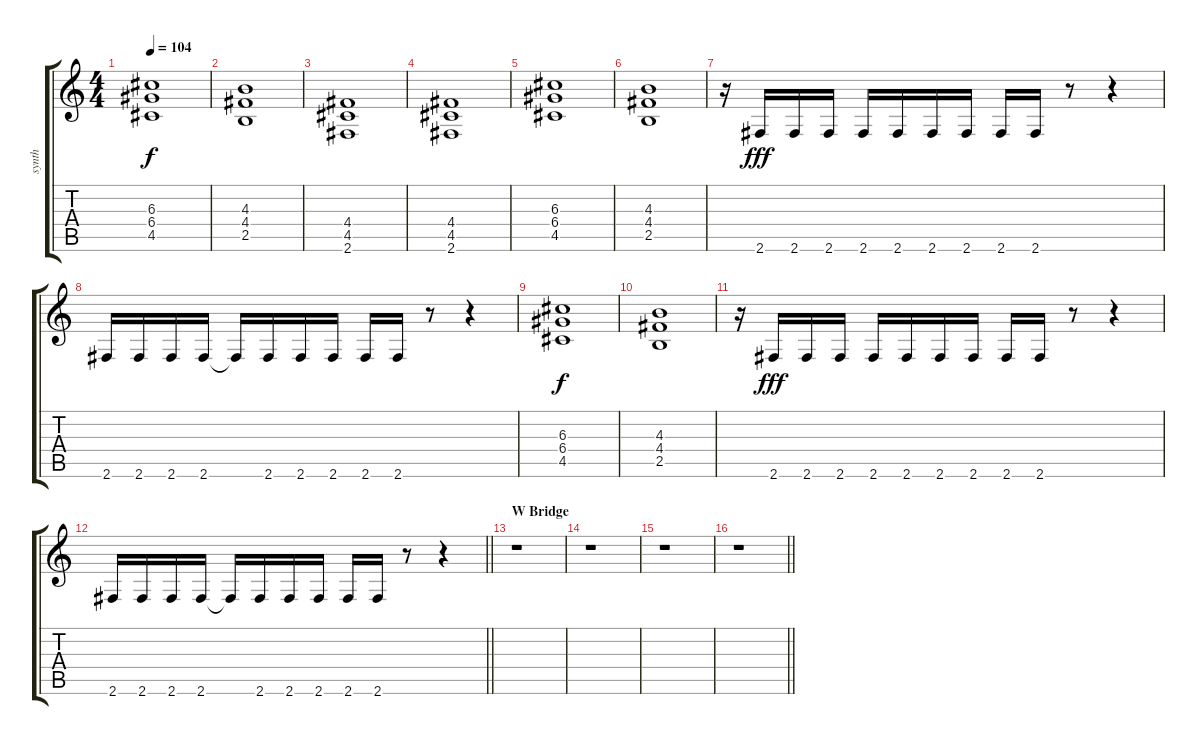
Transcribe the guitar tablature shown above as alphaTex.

\track ("synth" "synth") {instrument distortionguitar}
\staff {score tabs}
\tuning (E4 B3 G3 D3 A2 E2) {hide}
\ts (4 4)
\tempo 104
\clef g2
\ks c
(6.3 6.4 4.5).1{dy f} |
(4.3 4.4 2.5).1 |
(4.4 4.5 2.6).1 |
(4.4 4.5 2.6).1 |
(6.3 6.4 4.5).1 |
(4.3 4.4 2.5).1 |
r.16 2.6.16{dy fff} 2.6.16 2.6.16 2.6.16 2.6.16 2.6.16 2.6.16 2.6.16 2.6.16 r.8 r.4 |
2.6.16 2.6.16 2.6.16 2.6.16 2.6{t}.16 2.6.16 2.6.16 2.6.16 2.6.16 2.6.16 r.8 r.4 |
(6.3 6.4 4.5).1{dy f} |
(4.3 4.4 2.5).1 |
r.16 2.6.16{dy fff} 2.6.16 2.6.16 2.6.16 2.6.16 2.6.16 2.6.16 2.6.16 2.6.16 r.8 r.4 |
\barLineRight lightlight
2.6.16 2.6.16 2.6.16 2.6.16 2.6{t}.16 2.6.16 2.6.16 2.6.16 2.6.16 2.6.16 r.8 r.4 |
\section ("" "W Bridge")
r.1 |
r.1 |
r.1 |
\barLineRight lightlight
r.1
